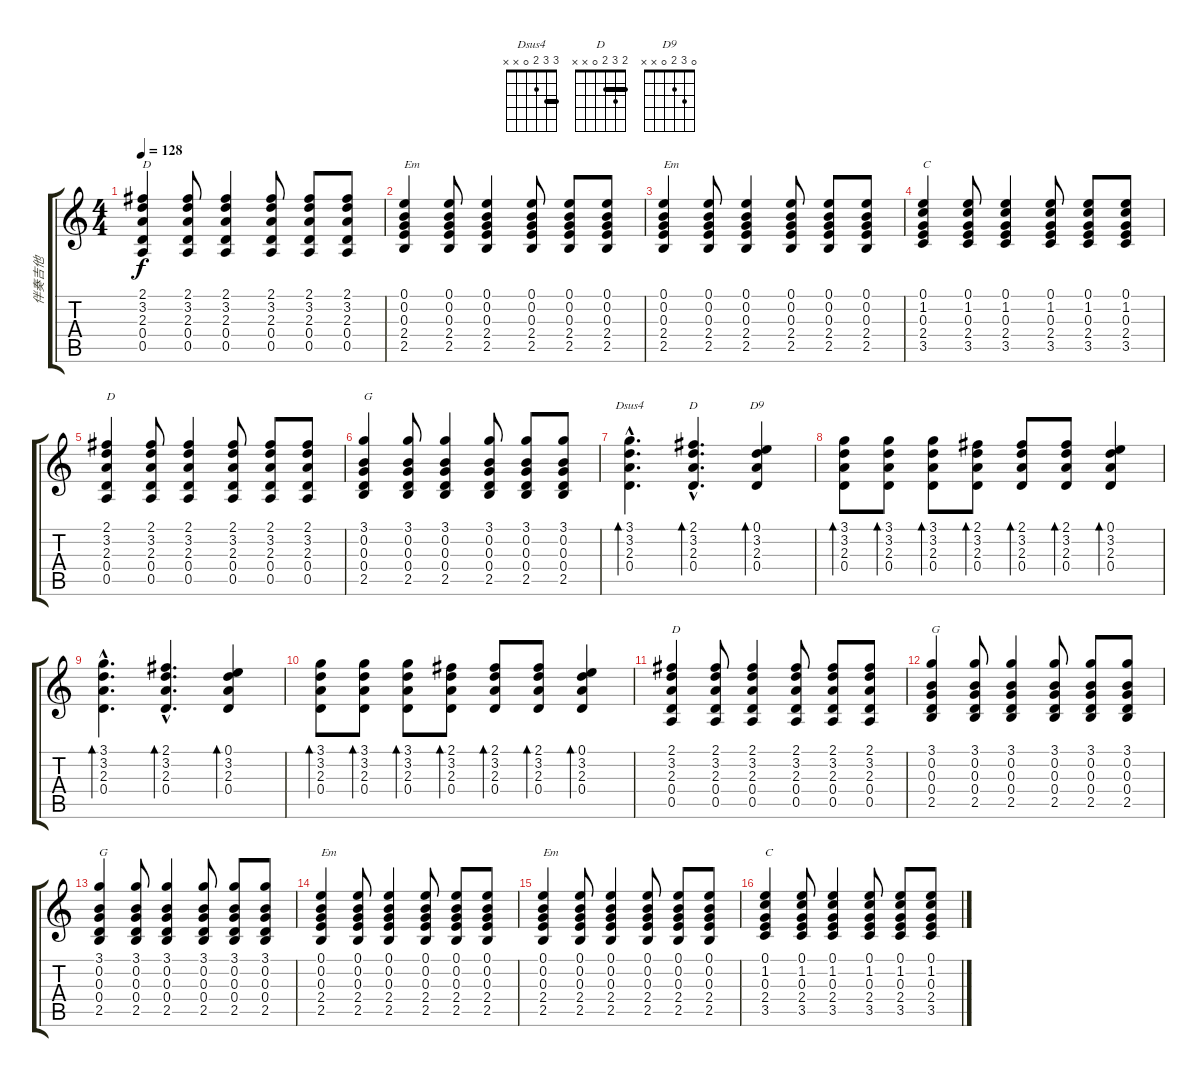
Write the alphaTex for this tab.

\track ("伴奏吉他" "伴奏吉他") {instrument acousticguitarsteel}
\staff {score tabs}
\tuning (E4 B3 G3 D3 A2 E2) {hide}
\chord ("Dsus4" 3 3 2 0 x x) {barre 3}
\chord ("D" 2 3 2 0 x x) {barre 2}
\chord ("D9" 0 3 2 0 x x)
\ts (4 4)
\tempo 128
\clef g2
\ks c
(2.1 3.2 2.3 0.4 0.5).4{txt "D" dy f} (2.1 3.2 2.3 0.4 0.5).8 (2.1 3.2 2.3 0.4 0.5).4 (2.1 3.2 2.3 0.4 0.5).8 (2.1 3.2 2.3 0.4 0.5).8 (2.1 3.2 2.3 0.4 0.5).8 |
(0.1 0.2 0.3 2.4 2.5).4{txt "Em"} (0.1 0.2 0.3 2.4 2.5).8 (0.1 0.2 0.3 2.4 2.5).4 (0.1 0.2 0.3 2.4 2.5).8 (0.1 0.2 0.3 2.4 2.5).8 (0.1 0.2 0.3 2.4 2.5).8 |
(0.1 0.2 0.3 2.4 2.5).4{txt "Em"} (0.1 0.2 0.3 2.4 2.5).8 (0.1 0.2 0.3 2.4 2.5).4 (0.1 0.2 0.3 2.4 2.5).8 (0.1 0.2 0.3 2.4 2.5).8 (0.1 0.2 0.3 2.4 2.5).8 |
(0.1 1.2 0.3 2.4 3.5).4{txt "C"} (0.1 1.2 0.3 2.4 3.5).8 (0.1 1.2 0.3 2.4 3.5).4 (0.1 1.2 0.3 2.4 3.5).8 (0.1 1.2 0.3 2.4 3.5).8 (0.1 1.2 0.3 2.4 3.5).8 |
(2.1 3.2 2.3 0.4 0.5).4{txt "D"} (2.1 3.2 2.3 0.4 0.5).8 (2.1 3.2 2.3 0.4 0.5).4 (2.1 3.2 2.3 0.4 0.5).8 (2.1 3.2 2.3 0.4 0.5).8 (2.1 3.2 2.3 0.4 0.5).8 |
(3.1 0.2 0.3 0.4 2.5).4{txt "G"} (3.1 0.2 0.3 0.4 2.5).8 (3.1 0.2 0.3 0.4 2.5).4 (3.1 0.2 0.3 0.4 2.5).8 (3.1 0.2 0.3 0.4 2.5).8 (3.1 0.2 0.3 0.4 2.5).8 |
(3.1{hac} 3.2{hac} 2.3{hac} 0.4{hac}).4{d bd 60 ch "Dsus4" volume 8} (2.1{hac} 3.2{hac} 2.3{hac} 0.4{hac}).4{d bd 60 ch "D"} (0.1 3.2 2.3 0.4).4{bd 60 ch "D9"} |
(3.1 3.2 2.3 0.4).8{bd 60} (3.1 3.2 2.3 0.4).8{bd 60} (3.1 3.2 2.3 0.4).8{bd 60} (2.1 3.2 2.3 0.4).8{bd 60} (2.1 3.2 2.3 0.4).8{bd 60} (2.1 3.2 2.3 0.4).8{bd 60} (0.1 3.2 2.3 0.4).4{bd 60} |
(3.1{hac} 3.2{hac} 2.3{hac} 0.4{hac}).4{d bd 60 volume 8} (2.1{hac} 3.2{hac} 2.3{hac} 0.4{hac}).4{d bd 60} (0.1 3.2 2.3 0.4).4{bd 60} |
(3.1 3.2 2.3 0.4).8{bd 60} (3.1 3.2 2.3 0.4).8{bd 60} (3.1 3.2 2.3 0.4).8{bd 60} (2.1 3.2 2.3 0.4).8{bd 60} (2.1 3.2 2.3 0.4).8{bd 60} (2.1 3.2 2.3 0.4).8{bd 60} (0.1 3.2 2.3 0.4).4{bd 60} |
(2.1 3.2 2.3 0.4 0.5).4{txt "D"} (2.1 3.2 2.3 0.4 0.5).8 (2.1 3.2 2.3 0.4 0.5).4 (2.1 3.2 2.3 0.4 0.5).8 (2.1 3.2 2.3 0.4 0.5).8 (2.1 3.2 2.3 0.4 0.5).8 |
(3.1 0.2 0.3 0.4 2.5).4{txt "G" volume 10} (3.1 0.2 0.3 0.4 2.5).8 (3.1 0.2 0.3 0.4 2.5).4 (3.1 0.2 0.3 0.4 2.5).8 (3.1 0.2 0.3 0.4 2.5).8 (3.1 0.2 0.3 0.4 2.5).8 |
(3.1 0.2 0.3 0.4 2.5).4{txt "G"} (3.1 0.2 0.3 0.4 2.5).8 (3.1 0.2 0.3 0.4 2.5).4 (3.1 0.2 0.3 0.4 2.5).8 (3.1 0.2 0.3 0.4 2.5).8 (3.1 0.2 0.3 0.4 2.5).8 |
(0.1 0.2 0.3 2.4 2.5).4{txt "Em"} (0.1 0.2 0.3 2.4 2.5).8 (0.1 0.2 0.3 2.4 2.5).4 (0.1 0.2 0.3 2.4 2.5).8 (0.1 0.2 0.3 2.4 2.5).8 (0.1 0.2 0.3 2.4 2.5).8 |
(0.1 0.2 0.3 2.4 2.5).4{txt "Em"} (0.1 0.2 0.3 2.4 2.5).8 (0.1 0.2 0.3 2.4 2.5).4 (0.1 0.2 0.3 2.4 2.5).8 (0.1 0.2 0.3 2.4 2.5).8 (0.1 0.2 0.3 2.4 2.5).8 |
(0.1 1.2 0.3 2.4 3.5).4{txt "C"} (0.1 1.2 0.3 2.4 3.5).8 (0.1 1.2 0.3 2.4 3.5).4 (0.1 1.2 0.3 2.4 3.5).8 (0.1 1.2 0.3 2.4 3.5).8 (0.1 1.2 0.3 2.4 3.5).8
